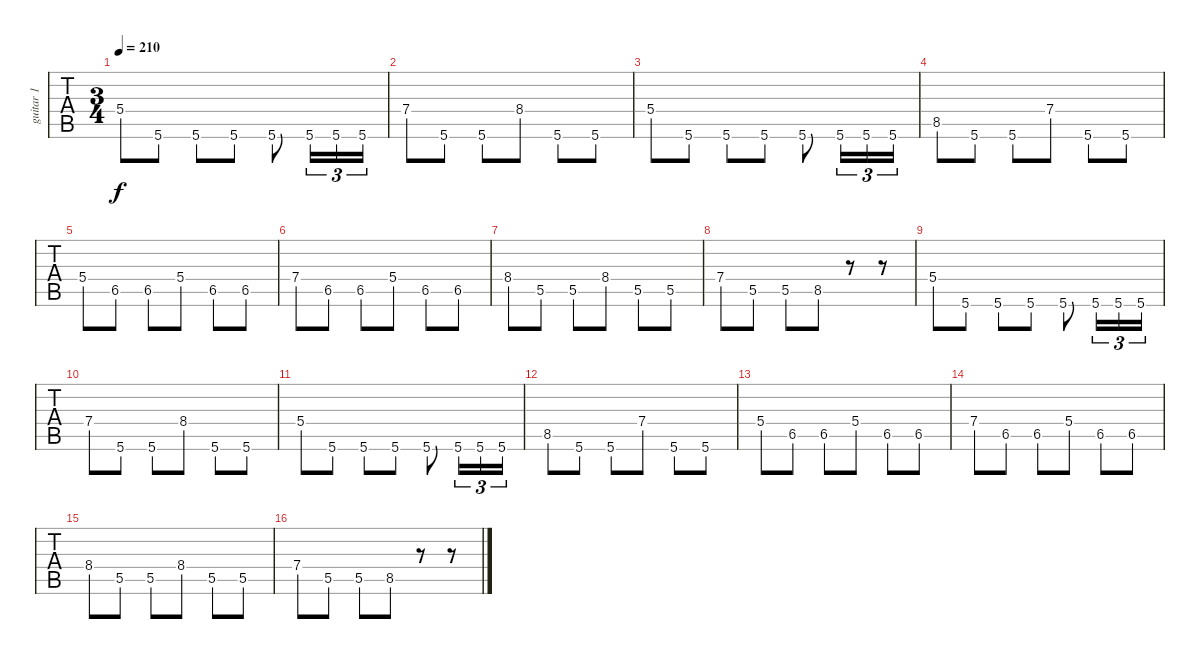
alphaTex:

\track ("guitar 1" "guitar 1") {instrument distortionguitar}
\staff {tabs}
\tuning (Db4 Ab3 E3 B2 Gb2 B1) {hide}
\ts (3 4)
\tempo 200
\tempo 210
\clef g2
\ks c
5.4.8{dy f} 5.6.8 5.6.8 5.6.8 5.6.8 5.6.16{tu (3 2)} 5.6.16{tu (3 2)} 5.6.16{tu (3 2)} |
7.4.8 5.6.8 5.6.8 8.4.8 5.6.8 5.6.8 |
5.4.8 5.6.8 5.6.8 5.6.8 5.6.8 5.6.16{tu (3 2)} 5.6.16{tu (3 2)} 5.6.16{tu (3 2)} |
8.5.8 5.6.8 5.6.8 7.4.8 5.6.8 5.6.8 |
5.4.8 6.5.8 6.5.8 5.4.8 6.5.8 6.5.8 |
7.4.8 6.5.8 6.5.8 5.4.8 6.5.8 6.5.8 |
8.4.8 5.5.8 5.5.8 8.4.8 5.5.8 5.5.8 |
7.4.8 5.5.8 5.5.8 8.5.8 r.8 r.8 |
5.4.8 5.6.8 5.6.8 5.6.8 5.6.8 5.6.16{tu (3 2)} 5.6.16{tu (3 2)} 5.6.16{tu (3 2)} |
7.4.8 5.6.8 5.6.8 8.4.8 5.6.8 5.6.8 |
5.4.8 5.6.8 5.6.8 5.6.8 5.6.8 5.6.16{tu (3 2)} 5.6.16{tu (3 2)} 5.6.16{tu (3 2)} |
8.5.8 5.6.8 5.6.8 7.4.8 5.6.8 5.6.8 |
5.4.8 6.5.8 6.5.8 5.4.8 6.5.8 6.5.8 |
7.4.8 6.5.8 6.5.8 5.4.8 6.5.8 6.5.8 |
8.4.8 5.5.8 5.5.8 8.4.8 5.5.8 5.5.8 |
7.4.8 5.5.8 5.5.8 8.5.8 r.8 r.8
